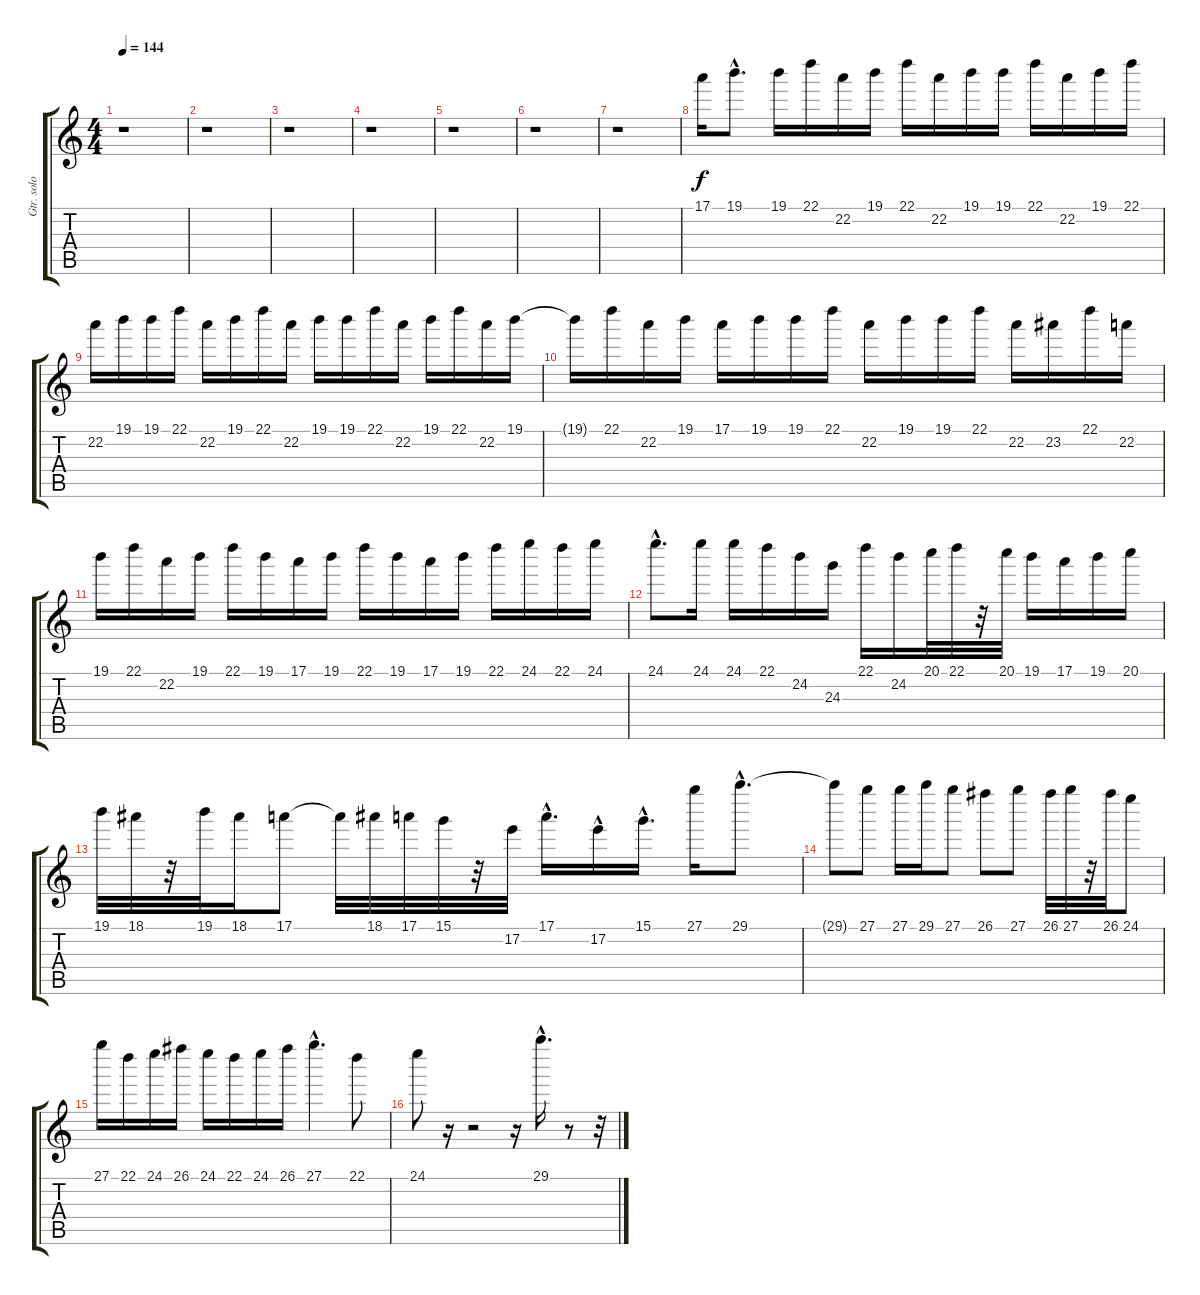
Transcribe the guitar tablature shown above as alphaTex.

\track ("Gtr. solo" "Gtr. solo") {instrument overdrivenguitar}
\staff {score tabs}
\tuning (E4 B3 G3 D3 A2 E2) {hide}
\ts (4 4)
\tempo 144
\clef g2
\ks c
r.1{dy f} |
r.1 |
r.1 |
r.1 |
r.1 |
r.1 |
r.1 |
17.1.16 19.1{hac}.8{d} 19.1.16 22.1.16 22.2.16 19.1.16 22.1.16 22.2.16 19.1.16 19.1.16 22.1.16 22.2.16 19.1.16 22.1.16 |
22.2.16 19.1.16 19.1.16 22.1.16 22.2.16 19.1.16 22.1.16 22.2.16 19.1.16 19.1.16 22.1.16 22.2.16 19.1.16 22.1.16 22.2.16 19.1.16 |
19.1{t}.16 22.1.16 22.2.16 19.1.16 17.1.16 19.1.16 19.1.16 22.1.16 22.2.16 19.1.16 19.1.16 22.1.16 22.2.16 23.2.16 22.1.16 22.2.16 |
19.1.16 22.1.16 22.2.16 19.1.16 22.1.16 19.1.16 17.1.16 19.1.16 22.1.16 19.1.16 17.1.16 19.1.16 22.1.16 24.1.16 22.1.16 24.1.16 |
24.1{hac}.8{d} 24.1.16 24.1.16 22.1.16 24.2.16 24.3.16 22.1.16 24.2.16 20.1.32 22.1.32 r.32 20.1.32 19.1.16 17.1.16 19.1.16 20.1.16 |
19.1.32 18.1.32 r.32 19.1.32 18.1.16 17.1.8 17.1{t}.32 18.1.32 17.1.32 15.1.32 r.32 17.2.32 17.1{hac}.16{d} 17.2{hac}.16 15.1{hac}.16{d} 27.1.16 29.1{hac}.8{d} |
29.1{t}.8 27.1.8 27.1.16 29.1.16 27.1.8 26.1.8 27.1.8 26.1.32 27.1.32 r.32 26.1.32 24.1.8 |
27.1.16 22.1.16 24.1.16 26.1.16 24.1.16 22.1.16 24.1.16 26.1.16 27.1{hac}.4{d} 22.1.8 |
24.1.8 r.16 r.2 r.16 29.1{hac}.16{d} r.8 r.32
